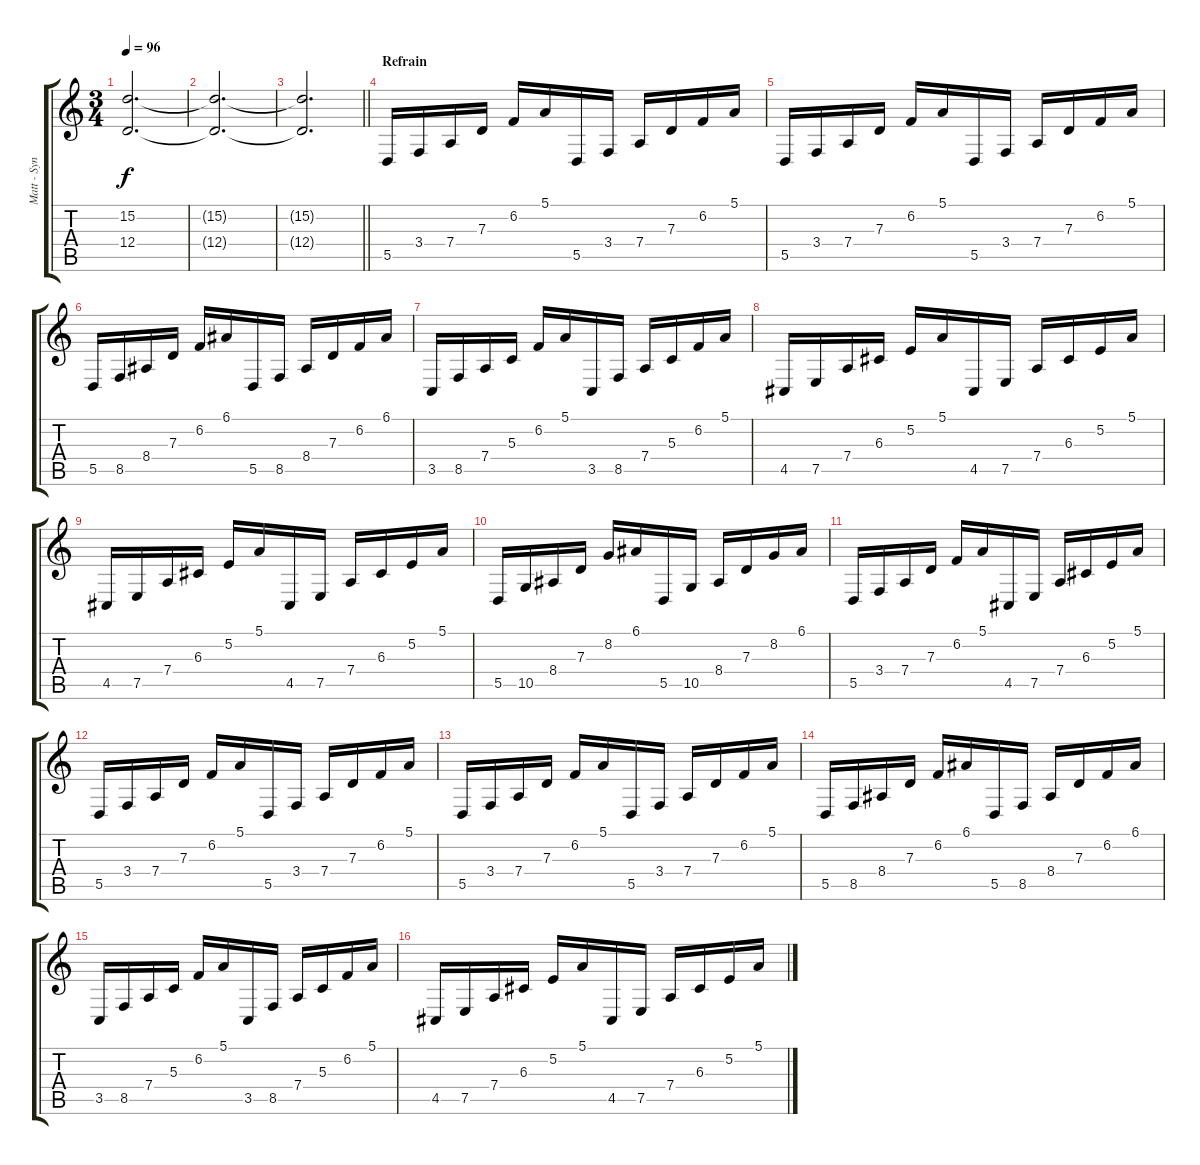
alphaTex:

\track ("Matt - Synth" "Matt - Syn") {instrument pad4choir}
\staff {score tabs}
\tuning (E4 B3 G3 D3 A2 E2) {hide}
\ts (3 4)
\tempo 96
\clef g2
\ks c
(15.2{t} 12.4{t}).2{d dy f} |
(15.2{t} 12.4{t}).2{d} |
\barLineRight lightlight
(15.2{t} 12.4{t}).2{d} |
\section ("" "Refrain")
5.5.16{volume 16 instrument stringensemble1} 3.4.16 7.4.16 7.3.16 6.2.16 5.1.16 5.5.16 3.4.16 7.4.16 7.3.16 6.2.16 5.1.16 |
5.5.16 3.4.16 7.4.16 7.3.16 6.2.16 5.1.16 5.5.16 3.4.16 7.4.16 7.3.16 6.2.16 5.1.16 |
5.5.16 8.5.16 8.4.16 7.3.16 6.2.16 6.1.16 5.5.16 8.5.16 8.4.16 7.3.16 6.2.16 6.1.16 |
3.5.16 8.5.16 7.4.16 5.3.16 6.2.16 5.1.16 3.5.16 8.5.16 7.4.16 5.3.16 6.2.16 5.1.16 |
4.5.16 7.5.16 7.4.16 6.3.16 5.2.16 5.1.16 4.5.16 7.5.16 7.4.16 6.3.16 5.2.16 5.1.16 |
4.5.16 7.5.16 7.4.16 6.3.16 5.2.16 5.1.16 4.5.16 7.5.16 7.4.16 6.3.16 5.2.16 5.1.16 |
5.5.16 10.5.16 8.4.16 7.3.16 8.2.16 6.1.16 5.5.16 10.5.16 8.4.16 7.3.16 8.2.16 6.1.16 |
5.5.16 3.4.16 7.4.16 7.3.16 6.2.16 5.1.16 4.5.16 7.5.16 7.4.16 6.3.16 5.2.16 5.1.16 |
5.5.16 3.4.16 7.4.16 7.3.16 6.2.16 5.1.16 5.5.16 3.4.16 7.4.16 7.3.16 6.2.16 5.1.16 |
5.5.16 3.4.16 7.4.16 7.3.16 6.2.16 5.1.16 5.5.16 3.4.16 7.4.16 7.3.16 6.2.16 5.1.16 |
5.5.16 8.5.16 8.4.16 7.3.16 6.2.16 6.1.16 5.5.16 8.5.16 8.4.16 7.3.16 6.2.16 6.1.16 |
3.5.16 8.5.16 7.4.16 5.3.16 6.2.16 5.1.16 3.5.16 8.5.16 7.4.16 5.3.16 6.2.16 5.1.16 |
4.5.16 7.5.16 7.4.16 6.3.16 5.2.16 5.1.16 4.5.16 7.5.16 7.4.16 6.3.16 5.2.16 5.1.16
